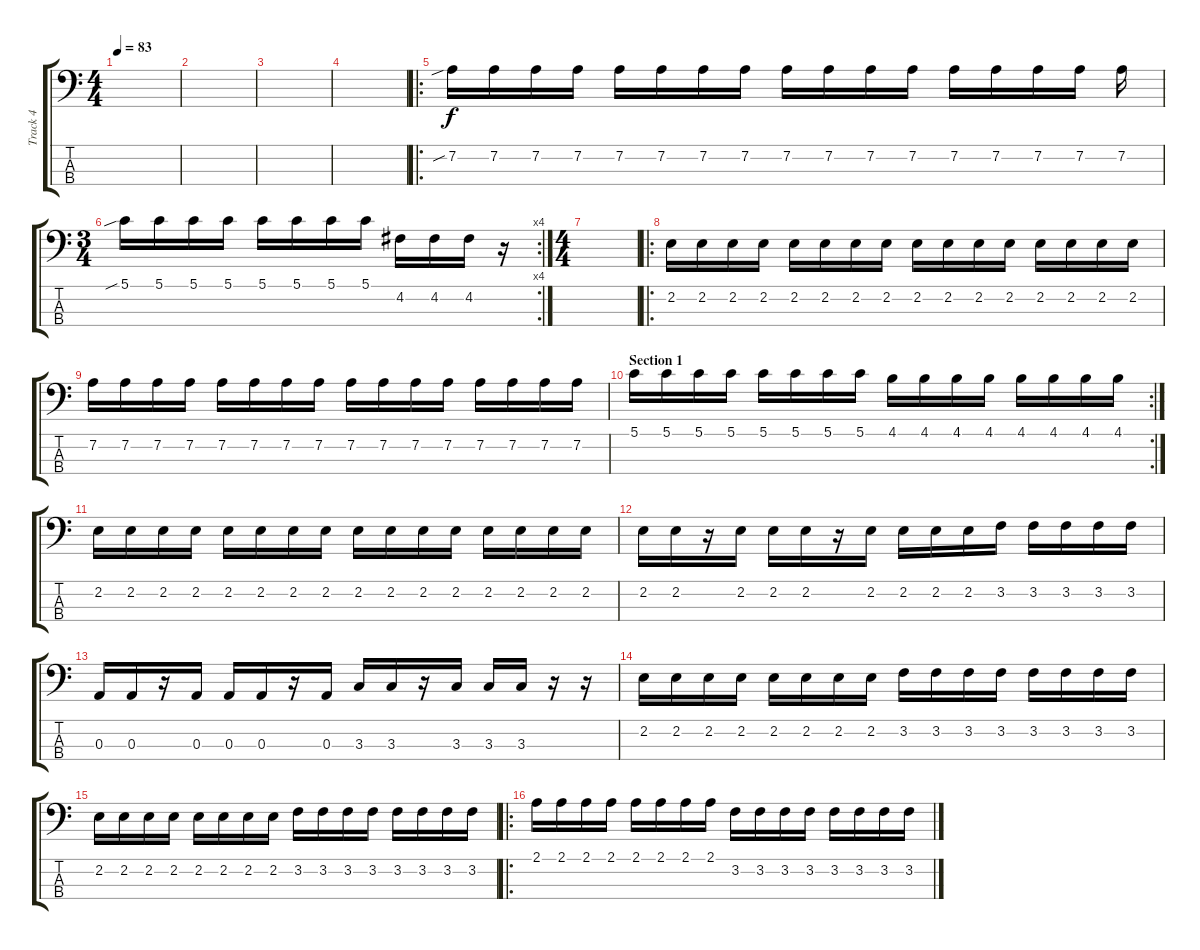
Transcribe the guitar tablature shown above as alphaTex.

\track ("Track 4" "Track 4") {instrument fretlessbass}
\staff {score tabs}
\tuning (G2 D2 A1 E1) {hide}
\ts (4 4)
\tempo 83
\clef f4
\ks c
|
|
|
|
\ro
7.2{sib}.16 7.2.16 7.2.16 7.2.16 7.2.16 7.2.16 7.2.16 7.2.16 7.2.16 7.2.16 7.2.16 7.2.16 7.2.16 7.2.16 7.2.16 7.2.16 7.2.16 |
\rc 4
\ts (3 4)
5.1{sib}.16 5.1.16 5.1.16 5.1.16 5.1.16 5.1.16 5.1.16 5.1.16 4.2.16 4.2.16 4.2.16 r.16 |
\ts (4 4)
|
\ro
2.2.16{volume 16} 2.2.16 2.2.16 2.2.16 2.2.16 2.2.16 2.2.16 2.2.16 2.2.16 2.2.16 2.2.16 2.2.16 2.2.16 2.2.16 2.2.16 2.2.16 |
7.2.16 7.2.16 7.2.16 7.2.16 7.2.16 7.2.16 7.2.16 7.2.16 7.2.16 7.2.16 7.2.16 7.2.16 7.2.16 7.2.16 7.2.16 7.2.16 |
\rc 2
\section ("" "Section 1")
5.1.16 5.1.16 5.1.16 5.1.16 5.1.16 5.1.16 5.1.16 5.1.16 4.1.16 4.1.16 4.1.16 4.1.16 4.1.16 4.1.16 4.1.16 4.1.16 |
2.2.16 2.2.16 2.2.16 2.2.16 2.2.16 2.2.16 2.2.16 2.2.16 2.2.16 2.2.16 2.2.16 2.2.16 2.2.16 2.2.16 2.2.16 2.2.16 |
2.2.16 2.2.16 r.16 2.2.16 2.2.16 2.2.16 r.16 2.2.16 2.2.16 2.2.16 2.2.16 3.2.16 3.2.16 3.2.16 3.2.16 3.2.16 |
0.3.16 0.3.16 r.16 0.3.16 0.3.16 0.3.16 r.16 0.3.16 3.3.16 3.3.16 r.16 3.3.16 3.3.16 3.3.16 r.16 r.16 |
2.2.16 2.2.16 2.2.16 2.2.16 2.2.16 2.2.16 2.2.16 2.2.16 3.2.16 3.2.16 3.2.16 3.2.16 3.2.16 3.2.16 3.2.16 3.2.16 |
2.2.16 2.2.16 2.2.16 2.2.16 2.2.16 2.2.16 2.2.16 2.2.16 3.2.16 3.2.16 3.2.16 3.2.16 3.2.16 3.2.16 3.2.16 3.2.16 |
\ro
2.1.16 2.1.16 2.1.16 2.1.16 2.1.16 2.1.16 2.1.16 2.1.16 3.2.16 3.2.16 3.2.16 3.2.16 3.2.16 3.2.16 3.2.16 3.2.16
